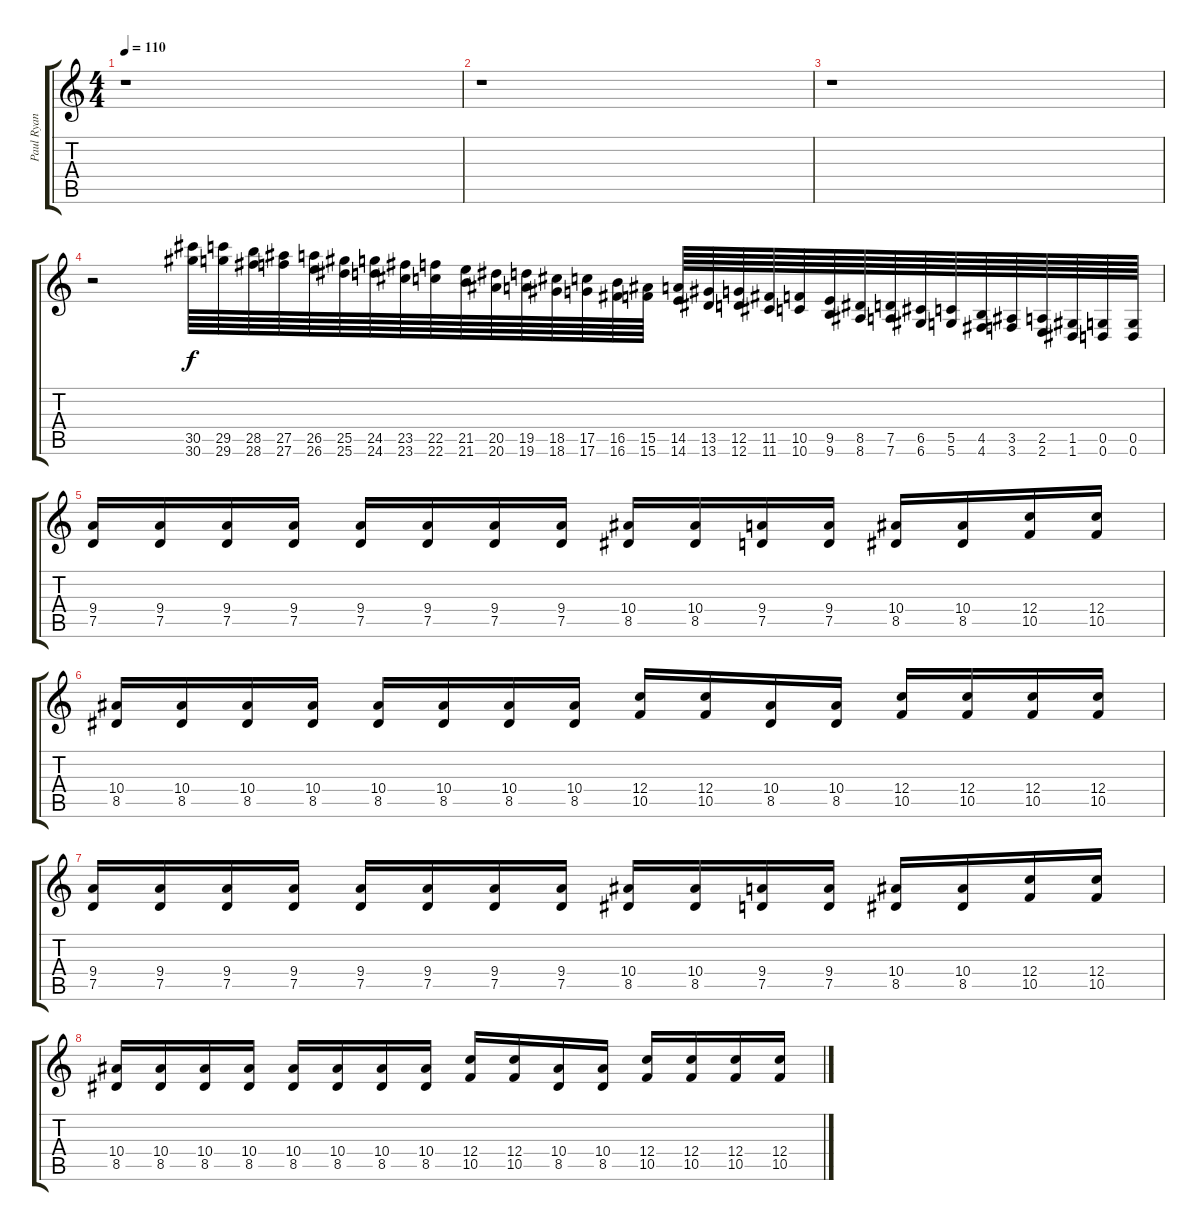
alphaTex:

\track ("Paul Ryan" "Paul Ryan") {instrument distortionguitar}
\staff {score tabs}
\tuning (D4 A3 F3 C3 G2 D2) {hide}
\ts (4 4)
\tempo 110
\tempo 176
\tempo 110
\clef g2
\ks c
r.1{dy f instrument distortionguitar} |
r.1 |
r.1 |
r.2 (30.5 30.6).64 (29.5 29.6).64 (28.5 28.6).64 (27.5 27.6).64 (26.5 26.6).64 (25.5 25.6).64 (24.5 24.6).64 (23.5 23.6).64 (22.5 22.6).64 (21.5 21.6).64 (20.5 20.6).64 (19.5 19.6).64 (18.5 18.6).64 (17.5 17.6).64 (16.5 16.6).64 (15.5 15.6).64 (14.5 14.6).64 (13.5 13.6).64 (12.5 12.6).64 (11.5 11.6).64 (10.5 10.6).64 (9.5 9.6).64 (8.5 8.6).64 (7.5 7.6).64 (6.5 6.6).64 (5.5 5.6).64 (4.5 4.6).64 (3.5 3.6).64 (2.5 2.6).64 (1.5 1.6).64 (0.5 0.6).64 (0.5 0.6).64 |
(9.4 7.5).16 (9.4 7.5).16 (9.4 7.5).16 (9.4 7.5).16 (9.4 7.5).16 (9.4 7.5).16 (9.4 7.5).16 (9.4 7.5).16 (10.4 8.5).16 (10.4 8.5).16 (9.4 7.5).16 (9.4 7.5).16 (10.4 8.5).16 (10.4 8.5).16 (12.4 10.5).16 (12.4 10.5).16 |
(10.4 8.5).16 (10.4 8.5).16 (10.4 8.5).16 (10.4 8.5).16 (10.4 8.5).16 (10.4 8.5).16 (10.4 8.5).16 (10.4 8.5).16 (12.4 10.5).16 (12.4 10.5).16 (10.4 8.5).16 (10.4 8.5).16 (12.4 10.5).16 (12.4 10.5).16 (12.4 10.5).16 (12.4 10.5).16 |
(9.4 7.5).16 (9.4 7.5).16 (9.4 7.5).16 (9.4 7.5).16 (9.4 7.5).16 (9.4 7.5).16 (9.4 7.5).16 (9.4 7.5).16 (10.4 8.5).16 (10.4 8.5).16 (9.4 7.5).16 (9.4 7.5).16 (10.4 8.5).16 (10.4 8.5).16 (12.4 10.5).16 (12.4 10.5).16 |
(10.4 8.5).16 (10.4 8.5).16 (10.4 8.5).16 (10.4 8.5).16 (10.4 8.5).16 (10.4 8.5).16 (10.4 8.5).16 (10.4 8.5).16 (12.4 10.5).16 (12.4 10.5).16 (10.4 8.5).16 (10.4 8.5).16 (12.4 10.5).16 (12.4 10.5).16 (12.4 10.5).16 (12.4 10.5).16
